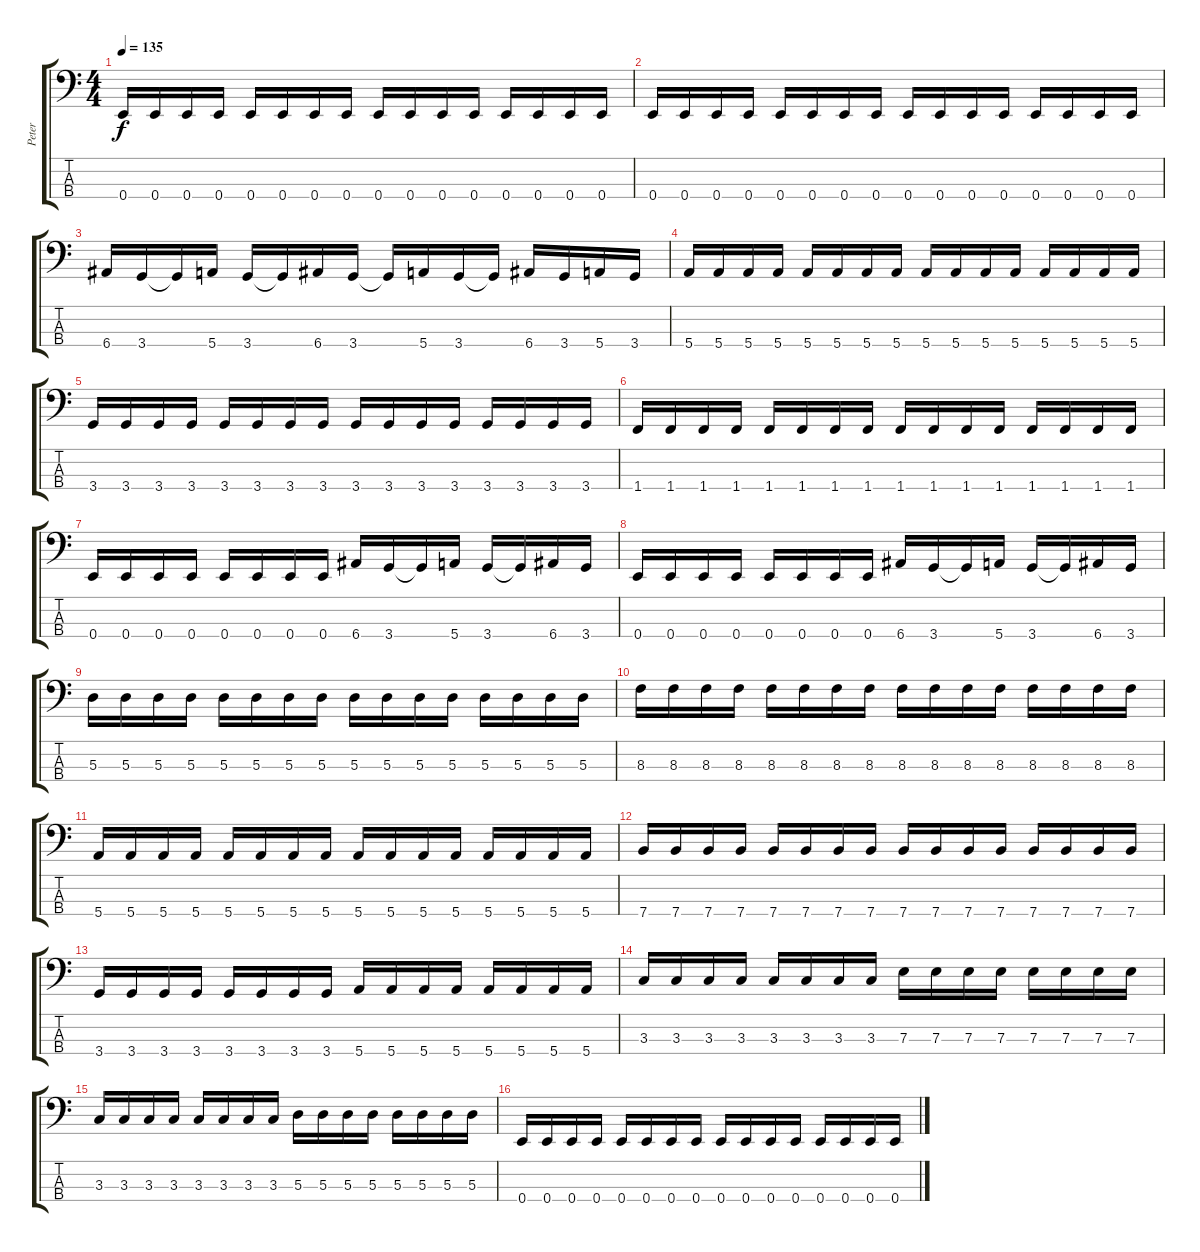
\track ("Peter" "Peter") {instrument electricbasspick}
\staff {score tabs}
\tuning (G2 D2 A1 E1) {hide}
\ts (4 4)
\tempo 135
\clef f4
\ks c
0.4.16{dy f} 0.4.16 0.4.16 0.4.16 0.4.16 0.4.16 0.4.16 0.4.16 0.4.16 0.4.16 0.4.16 0.4.16 0.4.16 0.4.16 0.4.16 0.4.16 |
0.4.16 0.4.16 0.4.16 0.4.16 0.4.16 0.4.16 0.4.16 0.4.16 0.4.16 0.4.16 0.4.16 0.4.16 0.4.16 0.4.16 0.4.16 0.4.16 |
6.4.16 3.4.16 3.4{t}.16 5.4.16 3.4.16 3.4{t}.16 6.4.16 3.4.16 3.4{t}.16 5.4.16 3.4.16 3.4{t}.16 6.4.16 3.4.16 5.4.16 3.4.16 |
5.4.16 5.4.16 5.4.16 5.4.16 5.4.16 5.4.16 5.4.16 5.4.16 5.4.16 5.4.16 5.4.16 5.4.16 5.4.16 5.4.16 5.4.16 5.4.16 |
3.4.16 3.4.16 3.4.16 3.4.16 3.4.16 3.4.16 3.4.16 3.4.16 3.4.16 3.4.16 3.4.16 3.4.16 3.4.16 3.4.16 3.4.16 3.4.16 |
1.4.16 1.4.16 1.4.16 1.4.16 1.4.16 1.4.16 1.4.16 1.4.16 1.4.16 1.4.16 1.4.16 1.4.16 1.4.16 1.4.16 1.4.16 1.4.16 |
0.4.16 0.4.16 0.4.16 0.4.16 0.4.16 0.4.16 0.4.16 0.4.16 6.4.16 3.4.16 3.4{t}.16 5.4.16 3.4.16 3.4{t}.16 6.4.16 3.4.16 |
0.4.16 0.4.16 0.4.16 0.4.16 0.4.16 0.4.16 0.4.16 0.4.16 6.4.16 3.4.16 3.4{t}.16 5.4.16 3.4.16 3.4{t}.16 6.4.16 3.4.16 |
5.3.16 5.3.16 5.3.16 5.3.16 5.3.16 5.3.16 5.3.16 5.3.16 5.3.16 5.3.16 5.3.16 5.3.16 5.3.16 5.3.16 5.3.16 5.3.16 |
8.3.16 8.3.16 8.3.16 8.3.16 8.3.16 8.3.16 8.3.16 8.3.16 8.3.16 8.3.16 8.3.16 8.3.16 8.3.16 8.3.16 8.3.16 8.3.16 |
5.4.16 5.4.16 5.4.16 5.4.16 5.4.16 5.4.16 5.4.16 5.4.16 5.4.16 5.4.16 5.4.16 5.4.16 5.4.16 5.4.16 5.4.16 5.4.16 |
7.4.16 7.4.16 7.4.16 7.4.16 7.4.16 7.4.16 7.4.16 7.4.16 7.4.16 7.4.16 7.4.16 7.4.16 7.4.16 7.4.16 7.4.16 7.4.16 |
3.4.16 3.4.16 3.4.16 3.4.16 3.4.16 3.4.16 3.4.16 3.4.16 5.4.16 5.4.16 5.4.16 5.4.16 5.4.16 5.4.16 5.4.16 5.4.16 |
3.3.16 3.3.16 3.3.16 3.3.16 3.3.16 3.3.16 3.3.16 3.3.16 7.3.16 7.3.16 7.3.16 7.3.16 7.3.16 7.3.16 7.3.16 7.3.16 |
3.3.16 3.3.16 3.3.16 3.3.16 3.3.16 3.3.16 3.3.16 3.3.16 5.3.16 5.3.16 5.3.16 5.3.16 5.3.16 5.3.16 5.3.16 5.3.16 |
0.4.16 0.4.16 0.4.16 0.4.16 0.4.16 0.4.16 0.4.16 0.4.16 0.4.16 0.4.16 0.4.16 0.4.16 0.4.16 0.4.16 0.4.16 0.4.16
